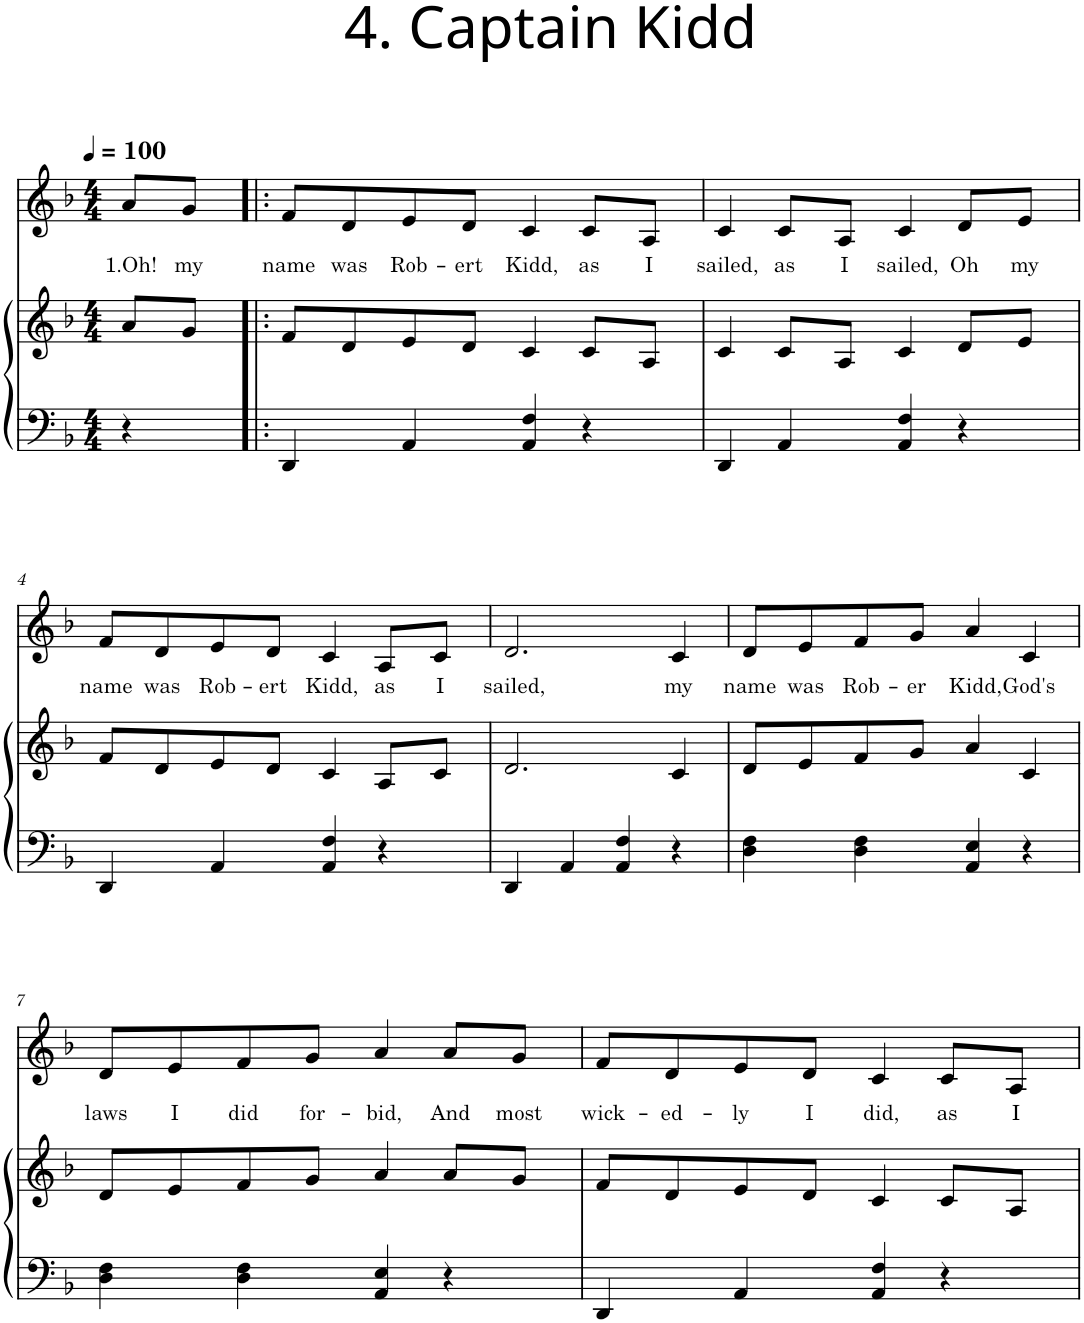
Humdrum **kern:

**kern	**kern	**kern	**text
*part2	*part2	*part1	*part1
*staff3	*staff2	*staff1	*staff1
*I"Piano	*	*I"Violin	*
*I'Pno	*	*	*
*clefF4	*clefG2	*clefG2	*
*k[b-]	*k[b-]	*k[b-]	*
*M4/4	*M4/4	*M4/4	*
*MM100	*MM100	*MM100	*
=1	=1	=1	=1
!	!	!	!LO:LY:b
4r	8a/L	8a/L	1.Oh!
!	!	!	!LO:LY:b
.	8g/J	8g/J	my
=2!|:	=2!|:	=2!|:	=2!|:
!	!	!	!LO:LY:b
4DD/	8f/L	8f/L	name
!	!	!	!LO:LY:b
.	8d/	8d/	was
!	!	!	!LO:LY:b
4AA/	8e/	8e/	Rob-
!	!	!	!LO:LY:b
.	8d/J	8d/J	-ert
!	!	!	!LO:LY:b
4AA/ 4F/	4c/	4c/	Kidd,
!	!	!	!LO:LY:b
4r	8c/L	8c/L	as
!	!	!	!LO:LY:b
.	8A/J	8A/J	I
=3	=3	=3	=3
!	!	!	!LO:LY:b
4DD/	4c/	4c/	sailed,
!	!	!	!LO:LY:b
4AA/	8c/L	8c/L	as
!	!	!	!LO:LY:b
.	8A/J	8A/J	I
!	!	!	!LO:LY:b
4AA/ 4F/	4c/	4c/	sailed,
!	!	!	!LO:LY:b
4r	8d/L	8d/L	Oh
!	!	!	!LO:LY:b
.	8e/J	8e/J	my
!!LO:LB:g=z
=4	=4	=4	=4
!	!	!	!LO:LY:b
4DD/	8f/L	8f/L	name
!	!	!	!LO:LY:b
.	8d/	8d/	was
!	!	!	!LO:LY:b
4AA/	8e/	8e/	Rob-
!	!	!	!LO:LY:b
.	8d/J	8d/J	-ert
!	!	!	!LO:LY:b
4AA/ 4F/	4c/	4c/	Kidd,
!	!	!	!LO:LY:b
4r	8A/L	8A/L	as
!	!	!	!LO:LY:b
.	8c/J	8c/J	I
=5	=5	=5	=5
!	!	!	!LO:LY:b
4DD/	2.d/	2.d/	sailed,
4AA/	.	.	.
4AA/ 4F/	.	.	.
!	!	!	!LO:LY:b
4r	4c/	4c/	my
=6	=6	=6	=6
!	!	!	!LO:LY:b
4D\ 4F\	8d/L	8d/L	name
!	!	!	!LO:LY:b
.	8e/	8e/	was
!	!	!	!LO:LY:b
4D\ 4F\	8f/	8f/	Rob-
!	!	!	!LO:LY:b
.	8g/J	8g/J	-er
!	!	!	!LO:LY:b
4AA/ 4E/	4a/	4a/	Kidd,
!	!	!	!LO:LY:b
4r	4c/	4c/	God's
!!LO:LB:g=z
=7	=7	=7	=7
!	!	!	!LO:LY:b
4D\ 4F\	8d/L	8d/L	laws
!	!	!	!LO:LY:b
.	8e/	8e/	I
!	!	!	!LO:LY:b
4D\ 4F\	8f/	8f/	did
!	!	!	!LO:LY:b
.	8g/J	8g/J	for-
!	!	!	!LO:LY:b
4AA/ 4E/	4a/	4a/	-bid,
!	!	!	!LO:LY:b
4r	8a/L	8a/L	And
!	!	!	!LO:LY:b
.	8g/J	8g/J	most
=8	=8	=8	=8
!	!	!	!LO:LY:b
4DD/	8f/L	8f/L	wick-
!	!	!	!LO:LY:b
.	8d/	8d/	-ed-
!	!	!	!LO:LY:b
4AA/	8e/	8e/	-ly
!	!	!	!LO:LY:b
.	8d/J	8d/J	I
!	!	!	!LO:LY:b
4AA/ 4F/	4c/	4c/	did,
!	!	!	!LO:LY:b
4r	8c/L	8c/L	as
!	!	!	!LO:LY:b
.	8A/J	8A/J	I
=	=	=	=
*-	*-	*-	*-
